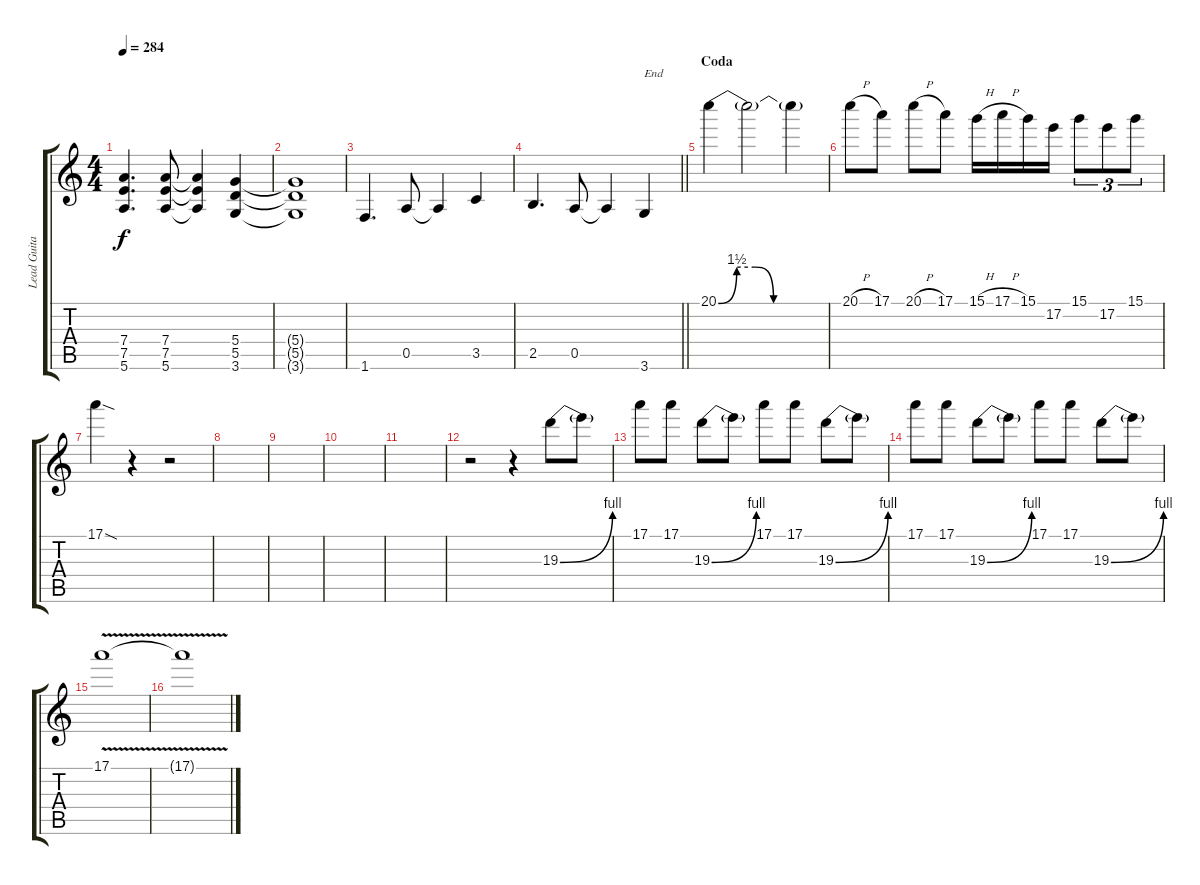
\track ("Lead Guitar 2" "Lead Guita") {instrument overdrivenguitar}
\staff {score tabs}
\tuning (E4 B3 G3 D3 A2 E2) {hide}
\ts (4 4)
\tempo 284
\clef g2
\ks c
(7.4 7.5 5.6).4{d dy f} (7.4 7.5 5.6).8 (7.4{t} 7.5{t} 5.6{t}).4 (5.4 5.5 3.6).4 |
(5.4{t} 5.5{t} 3.6{t}).1 |
1.6.4{d} 0.5.8 0.5{t}.4 3.5.4 |
\barLineRight lightlight
2.5.4{d} 0.5.8 0.5{t}.4 3.6.4{txt "End"} |
\section ("" "Coda")
20.1{be (custom 0 0 10 6 20 6 30 0 60 0)}.4 20.1{t}.2 20.1{t}.4 |
20.1{h}.8 17.1.8 20.1{h}.8 17.1.8 15.1{h}.16 17.1{h}.16 15.1.16 17.2.16 15.1.8{tu (3 2)} 17.2.8{tu (3 2)} 15.1.8{tu (3 2)} |
17.1{sod}.4 r.4 r.2 |
|
|
|
|
r.2 r.4 19.3{be (bend 0 0 60 4)}.8 19.3{t}.8 |
17.1.8 17.1.8 19.3{be (bend 0 0 60 4)}.8 19.3{t}.8 17.1.8 17.1.8 19.3{be (bend 0 0 60 4)}.8 19.3{t}.8 |
17.1.8 17.1.8 19.3{be (bend 0 0 60 4)}.8 19.3{t}.8 17.1.8 17.1.8 19.3{be (bend 0 0 60 4)}.8 19.3{t}.8 |
17.1{v}.1 |
17.1{t}.1
